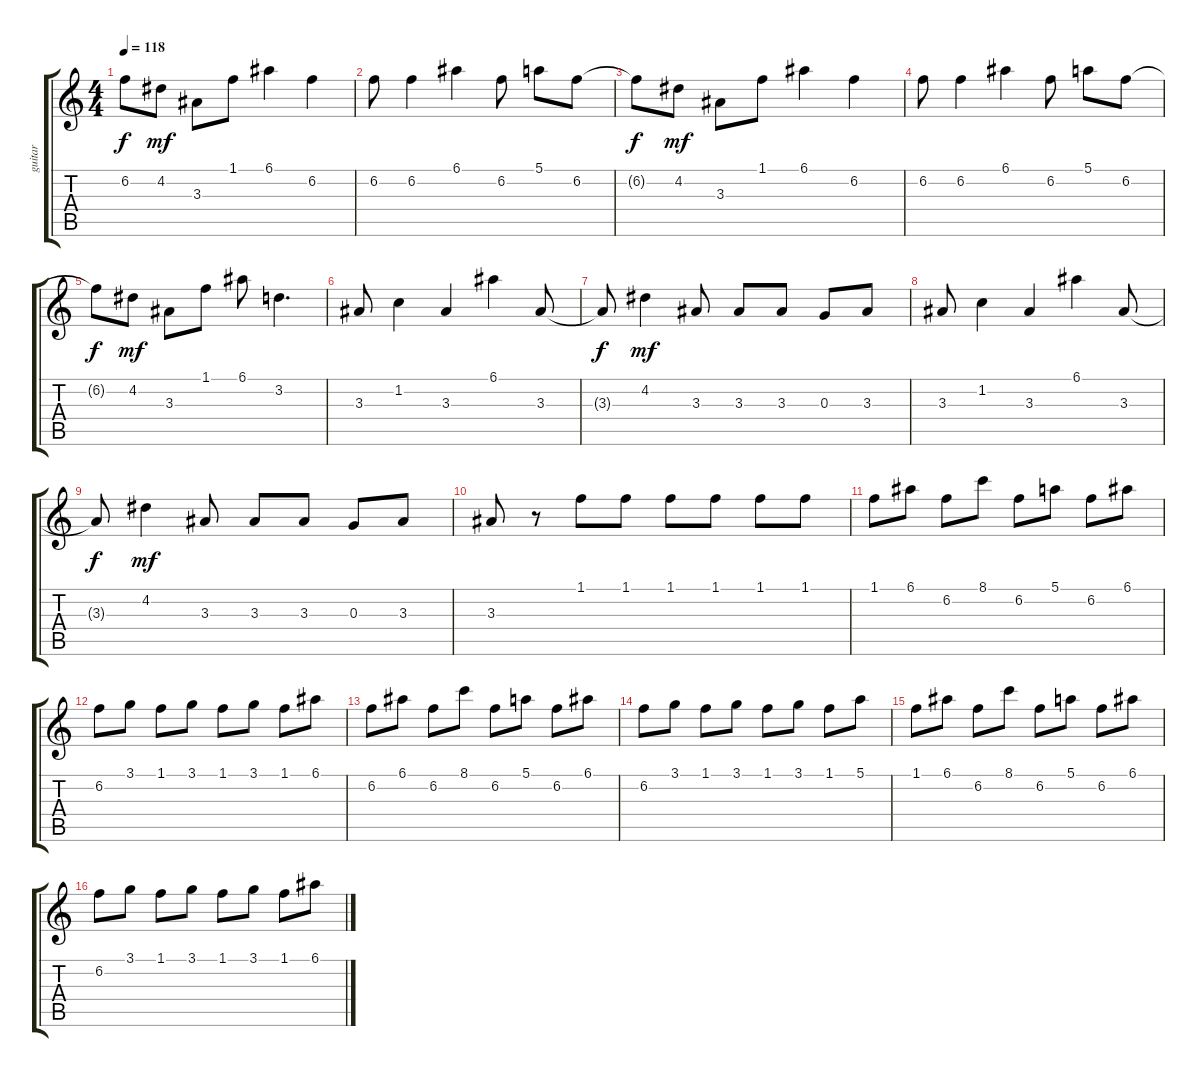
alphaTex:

\track ("guitar" "guitar") {instrument electricguitarjazz}
\staff {score tabs}
\tuning (E4 B3 G3 D3 A2 E2) {hide}
\ts (4 4)
\tempo 118
\clef g2
\ks c
6.2{t}.8{dy f} 4.2.8{dy mf} 3.3.8 1.1.8 6.1.4 6.2.4 |
6.2.8 6.2.4 6.1.4 6.2.8 5.1.8 6.2.8 |
6.2{t}.8{dy f} 4.2.8{dy mf} 3.3.8 1.1.8 6.1.4 6.2.4 |
6.2.8 6.2.4 6.1.4 6.2.8 5.1.8 6.2.8 |
6.2{t}.8{dy f} 4.2.8{dy mf} 3.3.8 1.1.8 6.1.8 3.2.4{d} |
3.3.8 1.2.4 3.3.4 6.1.4 3.3.8 |
3.3{t}.8{dy f} 4.2.4{dy mf} 3.3.8 3.3.8 3.3.8 0.3.8 3.3.8 |
3.3.8 1.2.4 3.3.4 6.1.4 3.3.8 |
3.3{t}.8{dy f} 4.2.4{dy mf} 3.3.8 3.3.8 3.3.8 0.3.8 3.3.8 |
3.3.8 r.8 1.1.8 1.1.8 1.1.8 1.1.8 1.1.8 1.1.8 |
1.1.8 6.1.8 6.2.8 8.1.8 6.2.8 5.1.8 6.2.8 6.1.8 |
6.2.8 3.1.8 1.1.8 3.1.8 1.1.8 3.1.8 1.1.8 6.1.8 |
6.2.8 6.1.8 6.2.8 8.1.8 6.2.8 5.1.8 6.2.8 6.1.8 |
6.2.8 3.1.8 1.1.8 3.1.8 1.1.8 3.1.8 1.1.8 5.1.8 |
1.1.8 6.1.8 6.2.8 8.1.8 6.2.8 5.1.8 6.2.8 6.1.8 |
6.2.8 3.1.8 1.1.8 3.1.8 1.1.8 3.1.8 1.1.8 6.1.8
